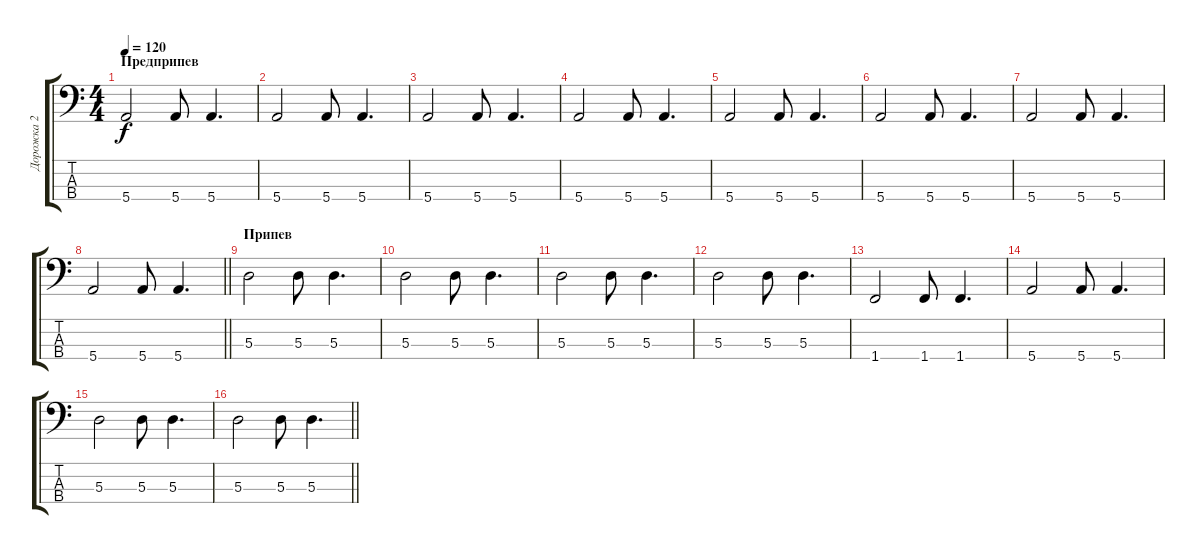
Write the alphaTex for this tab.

\track ("Дорожка 2" "Дорожка 2") {instrument electricbassfinger}
\staff {score tabs}
\tuning (G2 D2 A1 E1) {hide}
\ts (4 4)
\section ("" "Предприпев")
\tempo 120
\clef f4
\ks c
5.4.2{dy f} 5.4.8 5.4.4{d} |
5.4.2 5.4.8 5.4.4{d} |
5.4.2 5.4.8 5.4.4{d} |
5.4.2 5.4.8 5.4.4{d} |
5.4.2 5.4.8 5.4.4{d} |
5.4.2 5.4.8 5.4.4{d} |
5.4.2 5.4.8 5.4.4{d} |
\barLineRight lightlight
5.4.2 5.4.8 5.4.4{d} |
\section ("" "Припев")
5.3.2 5.3.8 5.3.4{d} |
5.3.2 5.3.8 5.3.4{d} |
5.3.2 5.3.8 5.3.4{d} |
5.3.2 5.3.8 5.3.4{d} |
1.4.2 1.4.8 1.4.4{d} |
5.4.2 5.4.8 5.4.4{d} |
5.3.2 5.3.8 5.3.4{d} |
\barLineRight lightlight
5.3.2 5.3.8 5.3.4{d}
